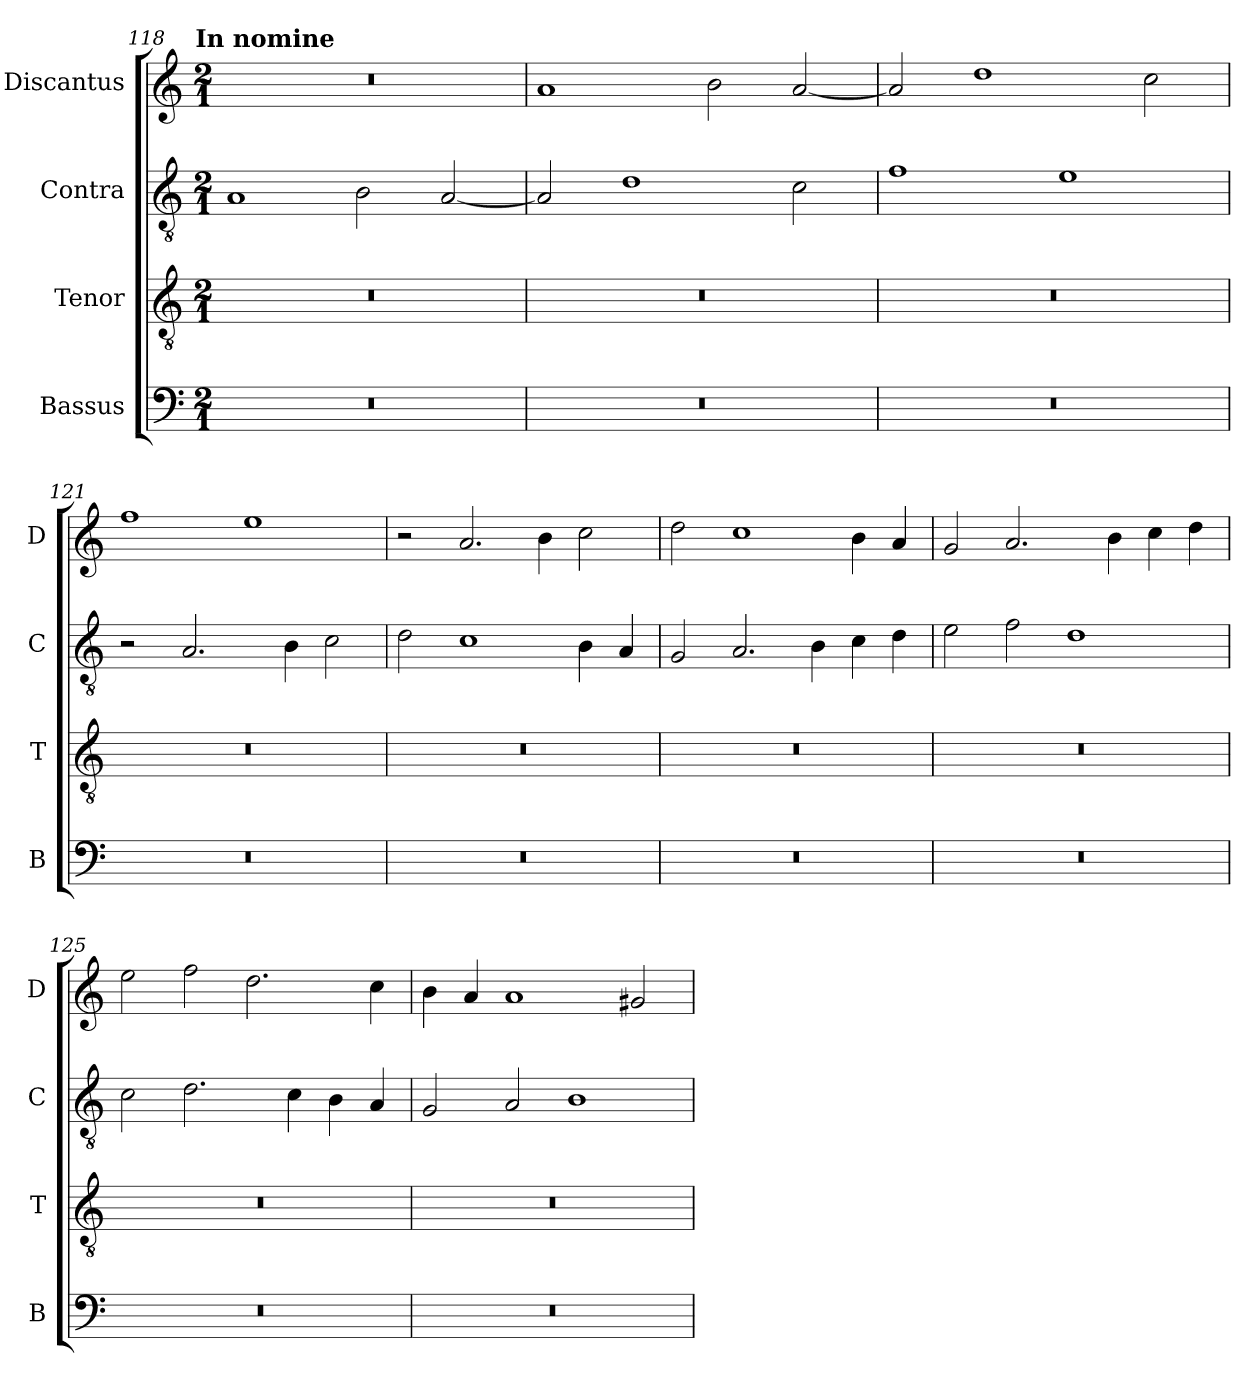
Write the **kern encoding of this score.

**kern	**kern	**kern	**kern
*part4	*part3	*part2	*part1
*staff4	*staff3	*staff2	*staff1
*I"Bassus	*I"Tenor	*I"Contra	*I"Discantus
*I'B	*I'T	*I'C	*I'D
!!LO:LB:g=z
*clefF4	*clefGv2	*clefGv2	*clefG2
*k[]	*k[]	*k[]	*k[]
!!LO:TX:omd:t=In nomine
*M2/1	*M2/1	*M2/1	*M2/1
=118	=118	=118	=118
0r	0r	1A	0r
.	.	2B\	.
.	.	[2A/	.
=119	=119	=119	=119
0r	0r	2A/]	1a
.	.	1d	.
.	.	.	2b\
.	.	2c\	[2a/
=120	=120	=120	=120
0r	0r	1f	2a/]
.	.	.	1dd
.	.	1e	.
.	.	.	2cc\
=121	=121	=121	=121
0r	0r	2r	1ff
.	.	2.A/	.
.	.	.	1ee
.	.	4B\	.
.	.	2c\	.
=122	=122	=122	=122
0r	0r	2d\	2r
.	.	1c	2.a/
.	.	.	4b\
.	.	4B\	2cc\
.	.	4A/	.
=123	=123	=123	=123
0r	0r	2G/	2dd\
.	.	2.A/	1cc
.	.	4B\	.
.	.	4c\	4b\
.	.	4d\	4a/
=124	=124	=124	=124
0r	0r	2e\	2g/
.	.	2f\	2.a/
.	.	1d	.
.	.	.	4b\
.	.	.	4cc\
.	.	.	4dd\
=125	=125	=125	=125
0r	0r	2c\	2ee\
.	.	2.d\	2ff\
.	.	.	2.dd\
.	.	4c\	.
.	.	4B\	.
.	.	4A/	4cc\
=126	=126	=126	=126
0r	0r	2G/	4b\
.	.	.	4a/
.	.	2A/	1a
.	.	1B	.
.	.	.	2g#X/
=	=	=	=
*-	*-	*-	*-
